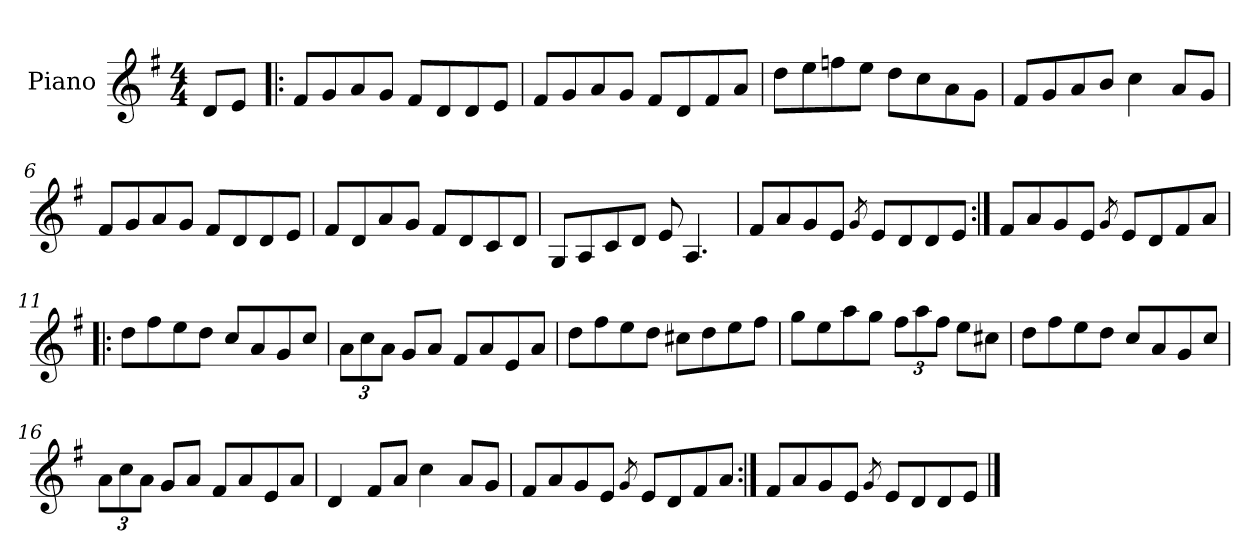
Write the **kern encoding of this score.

**kern
*part1
*staff1
*I"Piano
*I'Pno
*clefG2
*k[f#]
*D:mix
*M4/4
=1
8d/L
8e/J
=2!|:
8f#/L
8g/
8a/
8g/J
8f#/L
8d/
8d/
8e/J
=3
8f#/L
8g/
8a/
8g/J
8f#/L
8d/
8f#/
8a/J
=4
8dd\L
8ee\
8ffn\
8ee\J
8dd\L
8cc\
8a\
8g\J
=5
8f#/L
8g/
8a/
8b/J
4cc\
8a/L
8g/J
!!LO:LB:g=z
=6
8f#/L
8g/
8a/
8g/J
8f#/L
8d/
8d/
8e/J
=7
8f#/L
8d/
8a/
8g/J
8f#/L
8d/
8c/
8d/J
=8
8G/L
8A/
8c/
8d/J
8e/
4.A/
=9
8f#/L
8a/
8g/
8e/J
8qg/
8e/L
8d/
8d/
8e/J
!!LO:LB:g=z
=10:|!
8f#/L
8a/
8g/
8e/J
8qg/
8e/L
8d/
8f#/
8a/J
=11!|:
8dd\L
8ff#\
8ee\
8dd\J
8cc/L
8a/
8g/
8cc/J
=12
12a\L
12cc\
12a\J
8g/L
8a/J
8f#/L
8a/
8e/
8a/J
=13
8dd\L
8ff#\
8ee\
8dd\J
8cc#X\L
8dd\
8ee\
8ff#\J
!!LO:LB:g=z
=14
8gg\L
8ee\
8aa\
8gg\J
12ff#\L
12aa\
12ff#\J
8ee\L
8cc#X\J
=15
8dd\L
8ff#\
8ee\
8dd\J
8cc/L
8a/
8g/
8cc/J
=16
12a\L
12cc\
12a\J
8g/L
8a/J
8f#/L
8a/
8e/
8a/J
=17
4d/
8f#/L
8a/J
4cc\
8a/L
8g/J
!!LO:LB:g=z
=18
8f#/L
8a/
8g/
8e/J
8qg/
8e/L
8d/
8f#/
8a/J
=19:|!
8f#/L
8a/
8g/
8e/J
8qg/
8e/L
8d/
8d/
8e/J
==
*-
